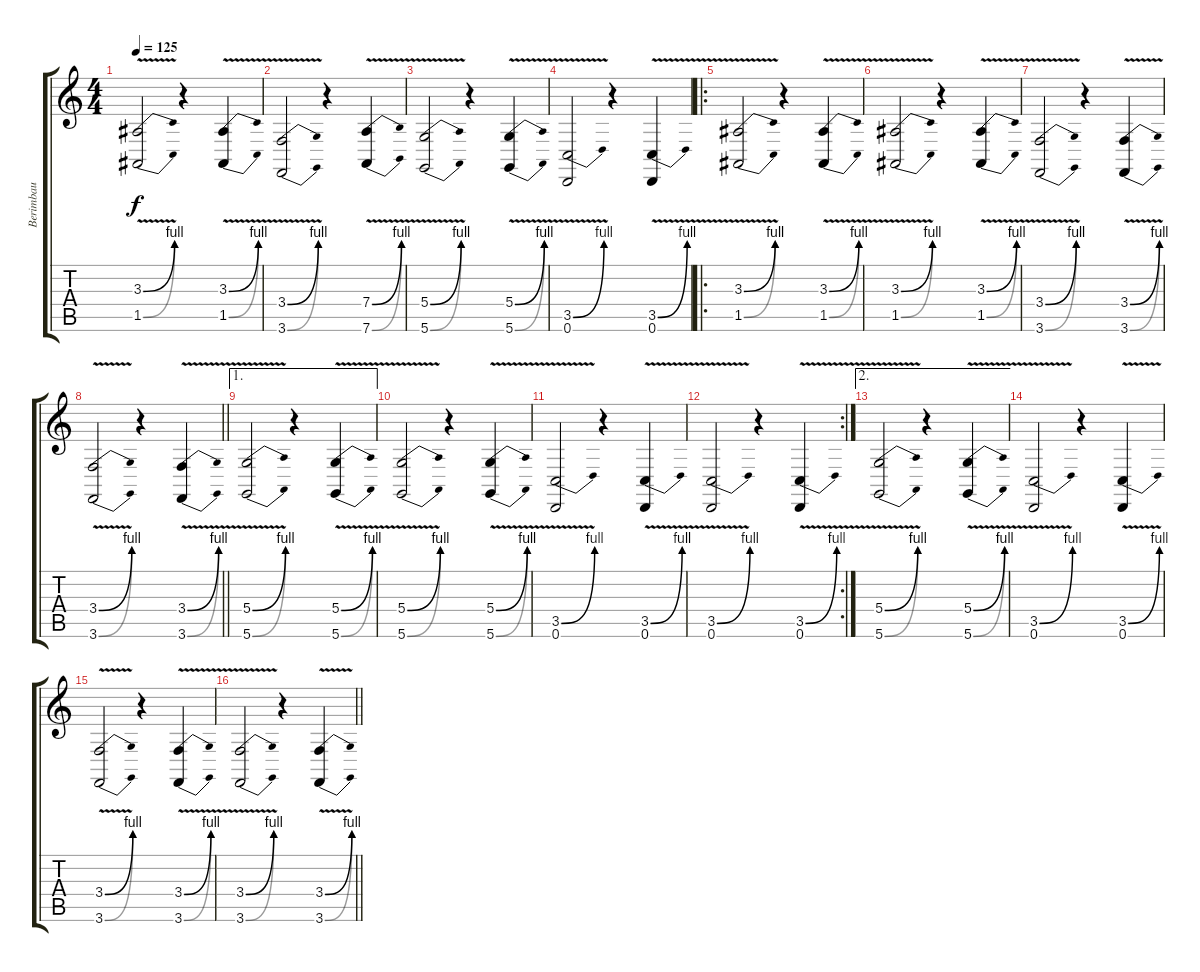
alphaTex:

\track ("Berimbau" "Berimbau") {instrument sitar}
\staff {score tabs}
\tuning (E4 B3 G3 D3 A2 D2) {hide}
\ts (4 4)
\tempo 125
\clef g2
\ks c
(3.3{be (bend 0 0 60 4) v} 1.5{be (bend 0 0 60 4) v}).2{dy f} r.4 (3.3{be (bend 0 0 60 4) v} 1.5{be (bend 0 0 60 4) v}).4 |
(3.4{be (bend 0 0 60 4) v} 3.6{be (bend 0 0 60 4) v}).2 r.4 (7.4{be (bend 0 0 60 4) v} 7.6{be (bend 0 0 60 4) v}).4 |
(5.4{be (bend 0 0 60 4) v} 5.6{be (bend 0 0 60 4) v}).2 r.4 (5.4{be (bend 0 0 60 4) v} 5.6{be (bend 0 0 60 4) v}).4 |
(3.5{be (bend 0 0 60 4) v} 0.6).2 r.4 (3.5{be (bend 0 0 60 4) v} 0.6).4 |
\ro
(3.3{be (bend 0 0 60 4) v} 1.5{be (bend 0 0 60 4) v}).2 r.4 (3.3{be (bend 0 0 60 4) v} 1.5{be (bend 0 0 60 4) v}).4 |
(3.3{be (bend 0 0 60 4) v} 1.5{be (bend 0 0 60 4) v}).2 r.4 (3.3{be (bend 0 0 60 4) v} 1.5{be (bend 0 0 60 4) v}).4 |
(3.4{be (bend 0 0 60 4) v} 3.6{be (bend 0 0 60 4) v}).2 r.4 (3.4{be (bend 0 0 60 4) v} 3.6{be (bend 0 0 60 4) v}).4 |
\barLineRight lightlight
(3.4{be (bend 0 0 60 4) v} 3.6{be (bend 0 0 60 4) v}).2 r.4 (3.4{be (bend 0 0 60 4) v} 3.6{be (bend 0 0 60 4) v}).4 |
\ae 1
(5.4{be (bend 0 0 60 4) v} 5.6{be (bend 0 0 60 4) v}).2 r.4 (5.4{be (bend 0 0 60 4) v} 5.6{be (bend 0 0 60 4) v}).4 |
(5.4{be (bend 0 0 60 4) v} 5.6{be (bend 0 0 60 4) v}).2 r.4 (5.4{be (bend 0 0 60 4) v} 5.6{be (bend 0 0 60 4) v}).4 |
(3.5{be (bend 0 0 60 4) v} 0.6).2 r.4 (3.5{be (bend 0 0 60 4) v} 0.6).4 |
\rc 2
(3.5{be (bend 0 0 60 4) v} 0.6).2 r.4 (3.5{be (bend 0 0 60 4) v} 0.6).4 |
\ae 2
(5.4{be (bend 0 0 60 4) v} 5.6{be (bend 0 0 60 4) v}).2 r.4 (5.4{be (bend 0 0 60 4) v} 5.6{be (bend 0 0 60 4) v}).4 |
(3.5{be (bend 0 0 60 4) v} 0.6).2 r.4 (3.5{be (bend 0 0 60 4) v} 0.6).4 |
(3.4{be (bend 0 0 60 4) v} 3.6{be (bend 0 0 60 4) v}).2 r.4 (3.4{be (bend 0 0 60 4) v} 3.6{be (bend 0 0 60 4) v}).4 |
\barLineRight lightlight
(3.4{be (bend 0 0 60 4) v} 3.6{be (bend 0 0 60 4) v}).2 r.4 (3.4{be (bend 0 0 60 4) v} 3.6{be (bend 0 0 60 4) v}).4
